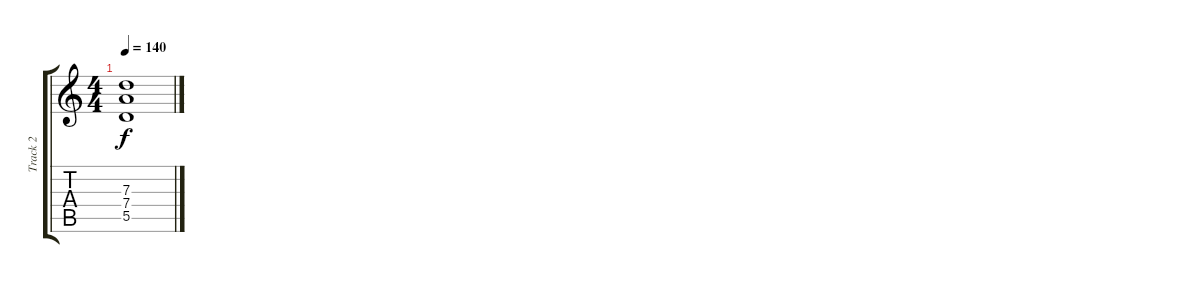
\track ("Track 2" "Track 2") {instrument distortionguitar}
\staff {score tabs}
\tuning (E4 B3 G3 D3 A2 E2) {hide}
\ts (4 4)
\tempo 140
\clef g2
\ks c
(7.3{t} 7.4{t} 5.5{t}).1{dy f}
